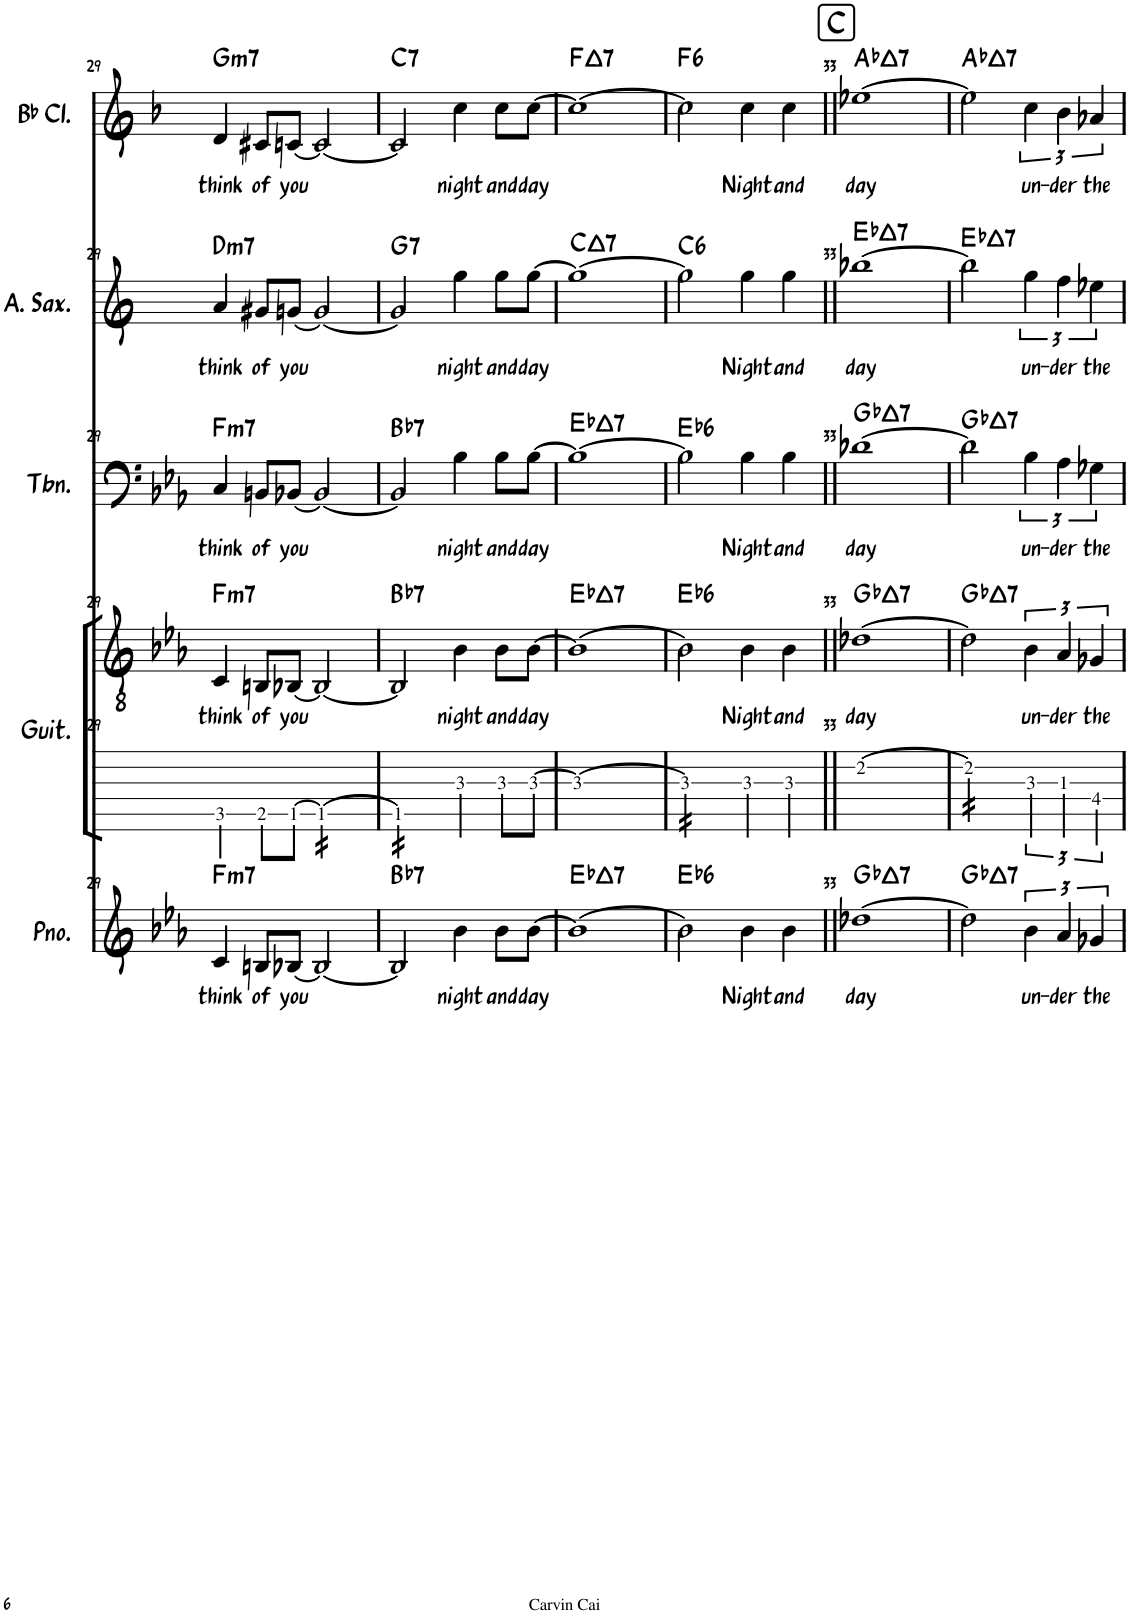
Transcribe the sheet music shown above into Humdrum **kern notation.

**kern	**text	**harte	**kern	**kern	**text	**harte	**kern	**text	**harte	**kern	**text	**harte	**kern	**text	**harte
*part5	*part5	*part5	*part4	*part4	*part4	*part4	*part3	*part3	*part3	*part2	*part2	*part2	*part1	*part1	*part1
*staff6	*staff6	*	*staff5	*staff4	*staff4	*	*staff3	*staff3	*	*staff2	*staff2	*	*staff1	*staff1	*
*I"钢琴	*	*	*I"原音吉他	*	*	*	*I"长号	*	*	*I"中音萨克斯	*	*	*I"降B调单簧管	*	*
!!LO:PB:g=z
*clefG2	*	*	*	*clefGv2	*	*	*clefF4	*	*	*clefG2	*	*	*clefG2	*	*
*	*	*	*	*	*	*	*	*	*	*Trd5c9	*	*	*Trd1c2	*	*
*k[b-e-a-]	*	*	*k[b-e-a-]	*k[b-e-a-]	*	*	*k[b-e-a-]	*	*	*k[]	*	*	*k[b-]	*	*
*M4/4	*	*	*M4/4	*M4/4	*	*	*M4/4	*	*	*M4/4	*	*	*M4/4	*	*
=29	=29	=29	=29	=29	=29	=29	=29	=29	=29	=29	=29	=29	=29	=29	=29
!	!LO:LY:b	!LO:H:kt=m7	!	!	!LO:LY:b	!LO:H:kt=m7	!	!LO:LY:b	!LO:H:kt=m7	!	!LO:LY:b	!LO:H:kt=m7	!	!LO:LY:b	!LO:H:kt=m7
4c/	think	F:min7	4C\	4C/	think	F:min7	4C/	think	F:min7	4a/	think	D:min7	4d/	think	G:min7
!	!LO:LY:b	!	!	!	!LO:LY:b	!	!	!LO:LY:b	!	!	!LO:LY:b	!	!	!LO:LY:b	!
8Bn/L	of	.	8BBn\L	8BBn/L	of	.	8BBn/L	of	.	8g#X/L	of	.	8c#X/L	of	.
!	!LO:LY:b	!	!	!	!LO:LY:b	!	!	!LO:LY:b	!	!	!LO:LY:b	!	!	!LO:LY:b	!
[8B-X/J	you	.	[8BB-X\J	[8BB-X/J	you	.	[8BB-X/J	you	.	[8gn/J	you	.	[8cn/J	you	.
2B-/_	.	.	2BB-\_	2BB-/_	.	.	2BB-/_	.	.	2g/_	.	.	2c/_	.	.
=30	=30	=30	=30	=30	=30	=30	=30	=30	=30	=30	=30	=30	=30	=30	=30
!	!	!LO:H:kt=7	!	!	!	!LO:H:kt=7	!	!	!LO:H:kt=7	!	!	!LO:H:kt=7	!	!	!LO:H:kt=7
2B-/]	.	Bb:7	2BB-\]	2BB-/]	.	Bb:7	2BB-/]	.	Bb:7	2g/]	.	G:7	2c/]	.	C:7
!	!LO:LY:b	!	!	!	!LO:LY:b	!	!	!LO:LY:b	!	!	!LO:LY:b	!	!	!LO:LY:b	!
4b-\	night	.	4B-\	4B-\	night	.	4B-\	night	.	4gg\	night	.	4cc\	night	.
!	!LO:LY:b	!	!	!	!LO:LY:b	!	!	!LO:LY:b	!	!	!LO:LY:b	!	!	!LO:LY:b	!
8b-\L	and	.	8B-\L	8B-\L	and	.	8B-\L	and	.	8gg\L	and	.	8cc\L	and	.
!	!LO:LY:b	!	!	!	!LO:LY:b	!	!	!LO:LY:b	!	!	!LO:LY:b	!	!	!LO:LY:b	!
[8b-\J	day	.	[8B-\J	[8B-\J	day	.	[8B-\J	day	.	[8gg\J	day	.	[8cc\J	day	.
=31	=31	=31	=31	=31	=31	=31	=31	=31	=31	=31	=31	=31	=31	=31	=31
!	!	!LO:H:kt=7	!	!	!	!LO:H:kt=7	!	!	!LO:H:kt=7	!	!	!LO:H:kt=7	!	!	!LO:H:kt=7
1b-_	.	Eb:maj7	1B-_	1B-_	.	Eb:maj7	1B-_	.	Eb:maj7	1gg_	.	C:maj7	1cc_	.	F:maj7
=32	=32	=32	=32	=32	=32	=32	=32	=32	=32	=32	=32	=32	=32	=32	=32
!	!	!LO:H:kt=6	!	!	!	!LO:H:kt=6	!	!	!LO:H:kt=6	!	!	!LO:H:kt=6	!	!	!LO:H:kt=6
2b-\]	.	Eb:maj6	2B-\]	2B-\]	.	Eb:maj6	2B-\]	.	Eb:maj6	2gg\]	.	C:maj6	2cc\]	.	F:maj6
!	!LO:LY:b	!	!	!	!LO:LY:b	!	!	!LO:LY:b	!	!	!LO:LY:b	!	!	!LO:LY:b	!
4b-\	Night	.	4B-\	4B-\	Night	.	4B-\	Night	.	4gg\	Night	.	4cc\	Night	.
!	!LO:LY:b	!	!	!	!LO:LY:b	!	!	!LO:LY:b	!	!	!LO:LY:b	!	!	!LO:LY:b	!
4b-\	and	.	4B-\	4B-\	and	.	4B-\	and	.	4gg\	and	.	4cc\	and	.
!!LO:REH:place=s1:a:B:cj:fs=14:t=C
=33||	=33||	=33||	=33||	=33||	=33||	=33||	=33||	=33||	=33||	=33||	=33||	=33||	=33||	=33||	=33||
!	!LO:LY:b	!LO:H:kt=7	!	!	!LO:LY:b	!LO:H:kt=7	!	!LO:LY:b	!LO:H:kt=7	!	!LO:LY:b	!LO:H:kt=7	!	!LO:LY:b	!LO:H:kt=7
[1dd-X	day	Gb:maj7	[1d-X	[1d-X	day	Gb:maj7	[1d-X	day	Gb:maj7	[1bb-X	day	Eb:maj7	[1ee-X	day	Ab:maj7
=34	=34	=34	=34	=34	=34	=34	=34	=34	=34	=34	=34	=34	=34	=34	=34
!	!	!LO:H:kt=7	!	!	!	!LO:H:kt=7	!	!	!LO:H:kt=7	!	!	!LO:H:kt=7	!	!	!LO:H:kt=7
2dd-\]	.	Gb:maj7	2d-\]	2d-\]	.	Gb:maj7	2d-\]	.	Gb:maj7	2bb-\]	.	Eb:maj7	2ee-\]	.	Ab:maj7
!	!LO:LY:b	!	!	!	!LO:LY:b	!	!	!LO:LY:b	!	!	!LO:LY:b	!	!	!LO:LY:b	!
6b-\	un-	.	6B-\	6B-\	un-	.	6B-\	un-	.	6gg\	un-	.	6cc\	un-	.
!	!LO:LY:b	!	!	!	!LO:LY:b	!	!	!LO:LY:b	!	!	!LO:LY:b	!	!	!LO:LY:b	!
6a-/	-der	.	6A-\	6A-/	-der	.	6A-\	-der	.	6ff\	-der	.	6b-\	-der	.
!	!LO:LY:b	!	!	!	!LO:LY:b	!	!	!LO:LY:b	!	!	!LO:LY:b	!	!	!LO:LY:b	!
6g-X/	the	.	6G-X\	6G-X/	the	.	6G-X\	the	.	6ee-X\	the	.	6a-X/	the	.
=	=	=	=	=	=	=	=	=	=	=	=	=	=	=	=
*-	*-	*-	*-	*-	*-	*-	*-	*-	*-	*-	*-	*-	*-	*-	*-
